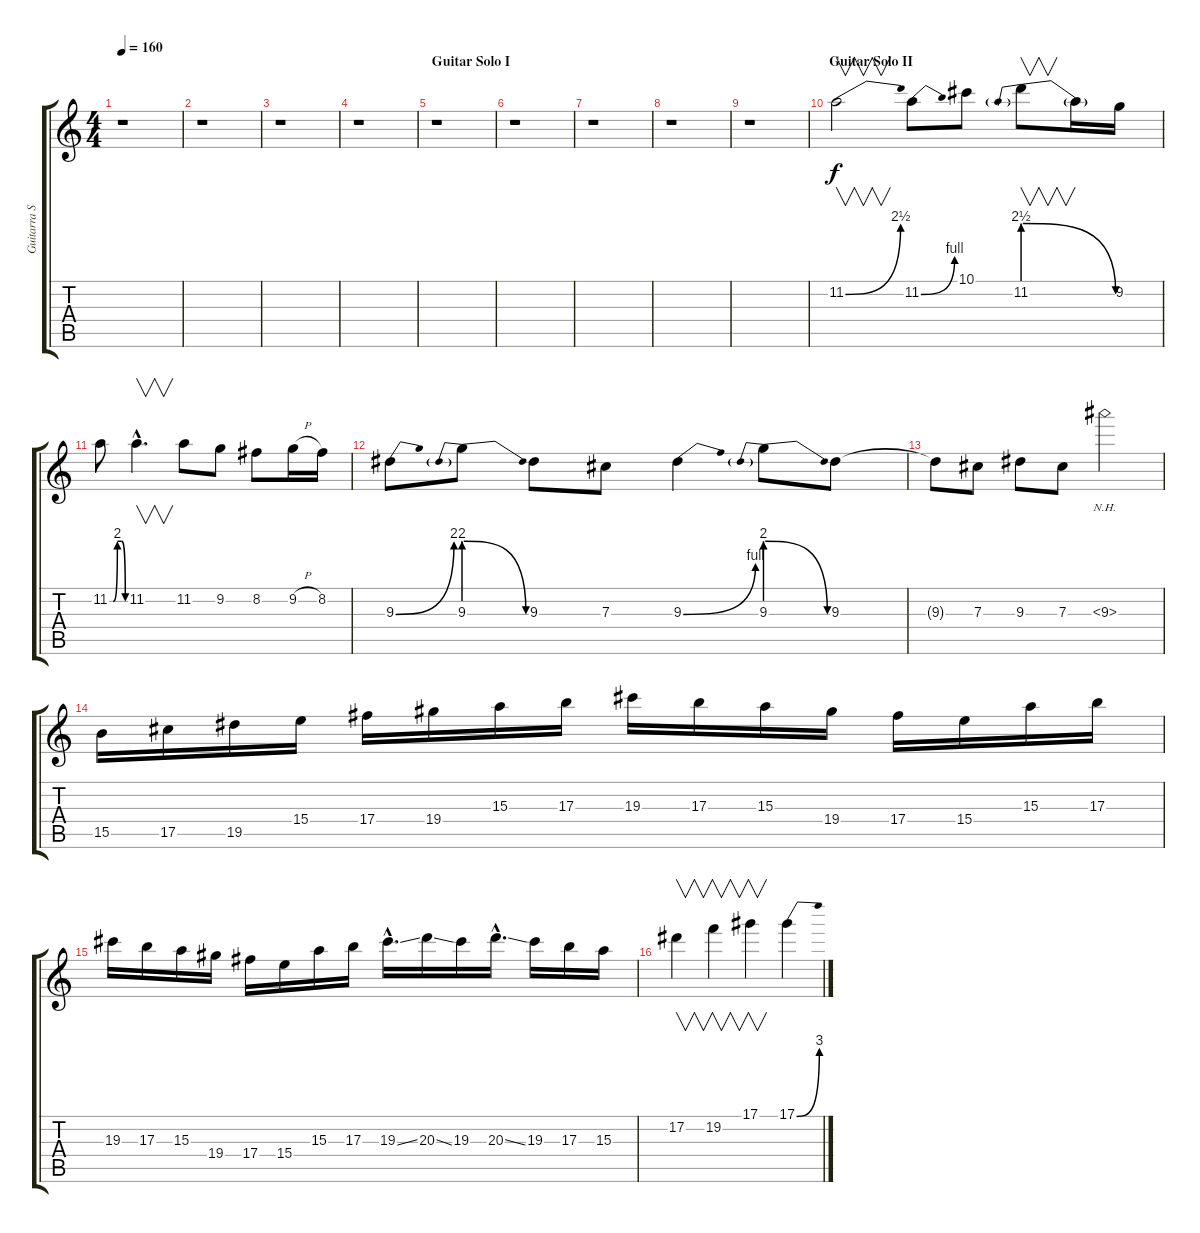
\track ("Guitarra Solo II, III" "Guitarra S") {instrument distortionguitar}
\staff {score tabs}
\tuning (Eb4 Bb3 Gb3 Db3 Ab2 Eb2) {hide}
\ts (4 4)
\tempo 160
\clef g2
\ks c
r.1{dy f} |
r.1 |
r.1 |
r.1 |
\section ("" "Guitar Solo I")
r.1 |
r.1 |
r.1 |
r.1 |
r.1{volume 16 balance 10} |
\section ("" "Guitar Solo II")
11.2{be (bend 0 0 60 10)}.2{v} 11.2{be (bend 0 0 60 4)}.8 10.1.8 11.2{be (prebendrelease 0 10 60 0)}.8{v} 11.2{t}.16 9.2.16 |
11.2{be (custom 0 0 14 0 30 8 46 8 60 0)}.8 11.2{hac}.4{v d} 11.2.8 9.2.8 8.2.8 9.2{h}.16 8.2.16 |
9.3{be (bend 0 0 60 8)}.8 9.3{be (prebendrelease 0 8 60 0)}.8 9.3.8 7.3.8 9.3{be (bend 0 0 60 4)}.4 9.3{be (prebendrelease 0 8 60 0)}.8 9.3.8 |
9.3{t}.8 7.3.8 9.3.8 7.3.8 9.3{nh}.2 |
15.5.16{volume 16 balance 10} 17.5.16 19.5.16 15.4.16 17.4.16 19.4.16 15.3.16 17.3.16 19.3.16 17.3.16 15.3.16 19.4.16 17.4.16 15.4.16 15.3.16 17.3.16 |
19.3.16 17.3.16 15.3.16 19.4.16 17.4.16 15.4.16 15.3.16 17.3.16 19.3{ss hac}.16{d} 20.3{ss}.16 19.3.16 20.3{ss hac}.16{d} 19.3.16 17.3.16 15.3.16 |
17.2.4{v} 19.2.4{v} 17.1.4{v} 17.1{be (bend 0 0 60 12)}.4
